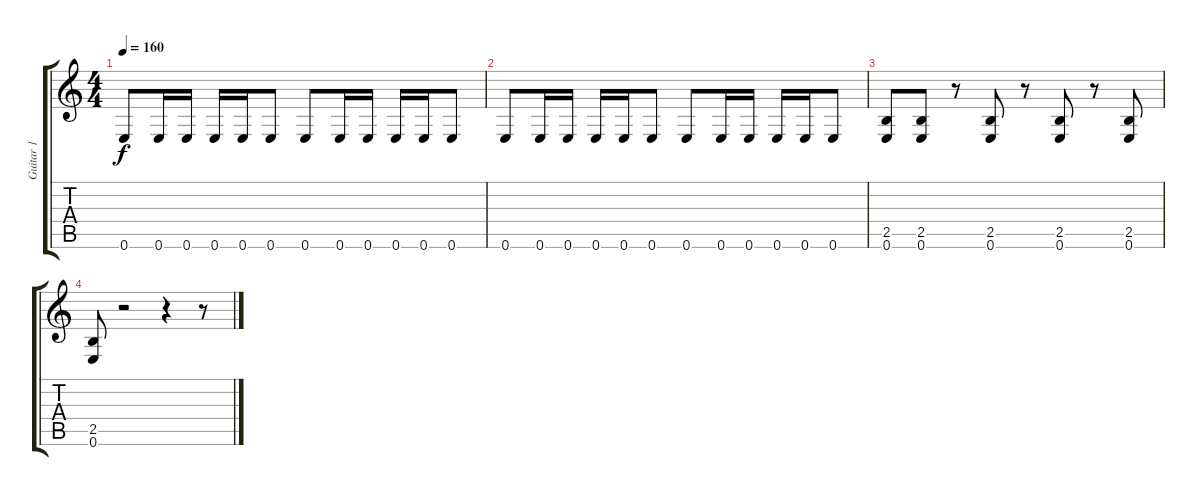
\track ("Guitar 1" "Guitar 1") {instrument distortionguitar}
\staff {score tabs}
\tuning (E4 B3 G3 D3 A2 E2) {hide}
\ts (4 4)
\tempo 160
\clef g2
\ks c
0.6.8{dy f} 0.6.16 0.6.16 0.6.16 0.6.16 0.6.8 0.6.8 0.6.16 0.6.16 0.6.16 0.6.16 0.6.8 |
0.6.8 0.6.16 0.6.16 0.6.16 0.6.16 0.6.8 0.6.8 0.6.16 0.6.16 0.6.16 0.6.16 0.6.8 |
(2.5 0.6).8 (2.5 0.6).8 r.8 (2.5 0.6).8 r.8 (2.5 0.6).8 r.8 (2.5 0.6).8 |
(2.5 0.6).8 r.2 r.4 r.8
